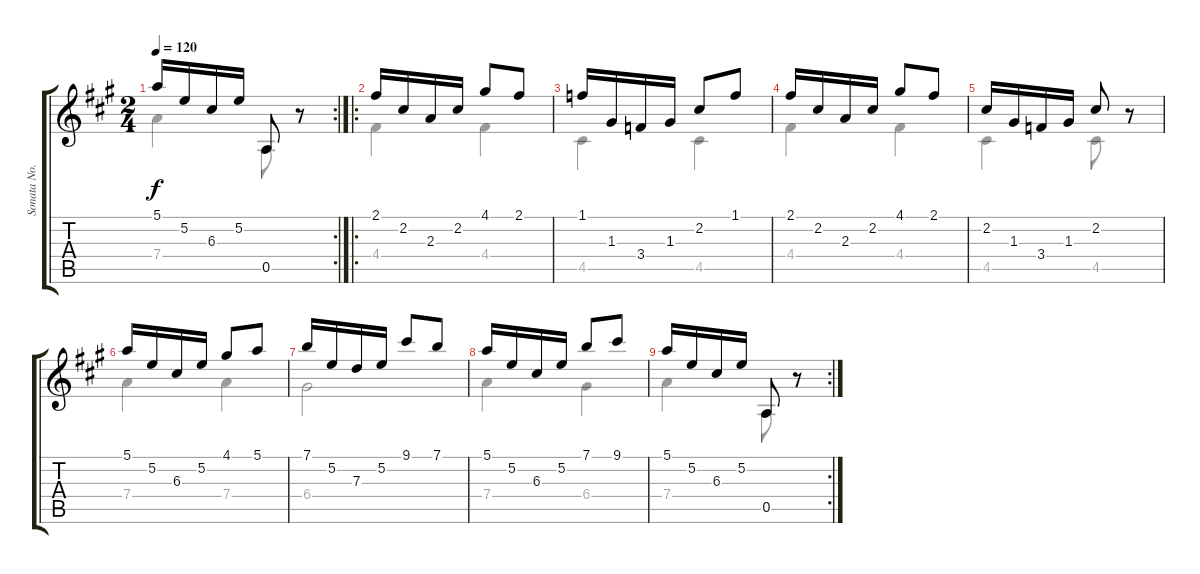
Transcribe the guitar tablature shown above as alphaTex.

\track ("Sonata No. 23 In A (M.S. 84)" "Sonata No.") {instrument acousticguitarnylon}
\staff {score tabs}
\tuning (E4 B3 G3 D3 A2 E2) {hide}
\voice
\rc 2
\ts (2 4)
\tempo 120
\clef g2
\ks a
5.1.16{dy f} 5.2.16 6.3.16 5.2.16 0.5.8 r.8 |
\ro
2.1.16 2.2.16 2.3.16 2.2.16 4.1.8 2.1.8 |
1.1.16 1.3.16 3.4.16 1.3.16 2.2.8 1.1.8 |
2.1.16 2.2.16 2.3.16 2.2.16 4.1.8 2.1.8 |
2.2.16 1.3.16 3.4.16 1.3.16 2.2.8 r.8 |
5.1.16 5.2.16 6.3.16 5.2.16 4.1.8 5.1.8 |
7.1.16 5.2.16 7.3.16 5.2.16 9.1.8 7.1.8 |
5.1.16 5.2.16 6.3.16 5.2.16 7.1.8 9.1.8 |
\rc 2
5.1.16 5.2.16 6.3.16 5.2.16 0.5.8 r.8
\voice
\clef g2
\ottava regular
\simile none
\ks a
7.4.4{dy f} 0.5.8 r.8 |
4.4.4 4.4.4 |
4.5.4 4.5.4 |
4.4.4 4.4.4 |
4.5.4 4.5.8 r.8 |
7.4.4 7.4.4 |
6.4.2 |
7.4.4 6.4.4 |
7.4.4 0.5.8 r.8
